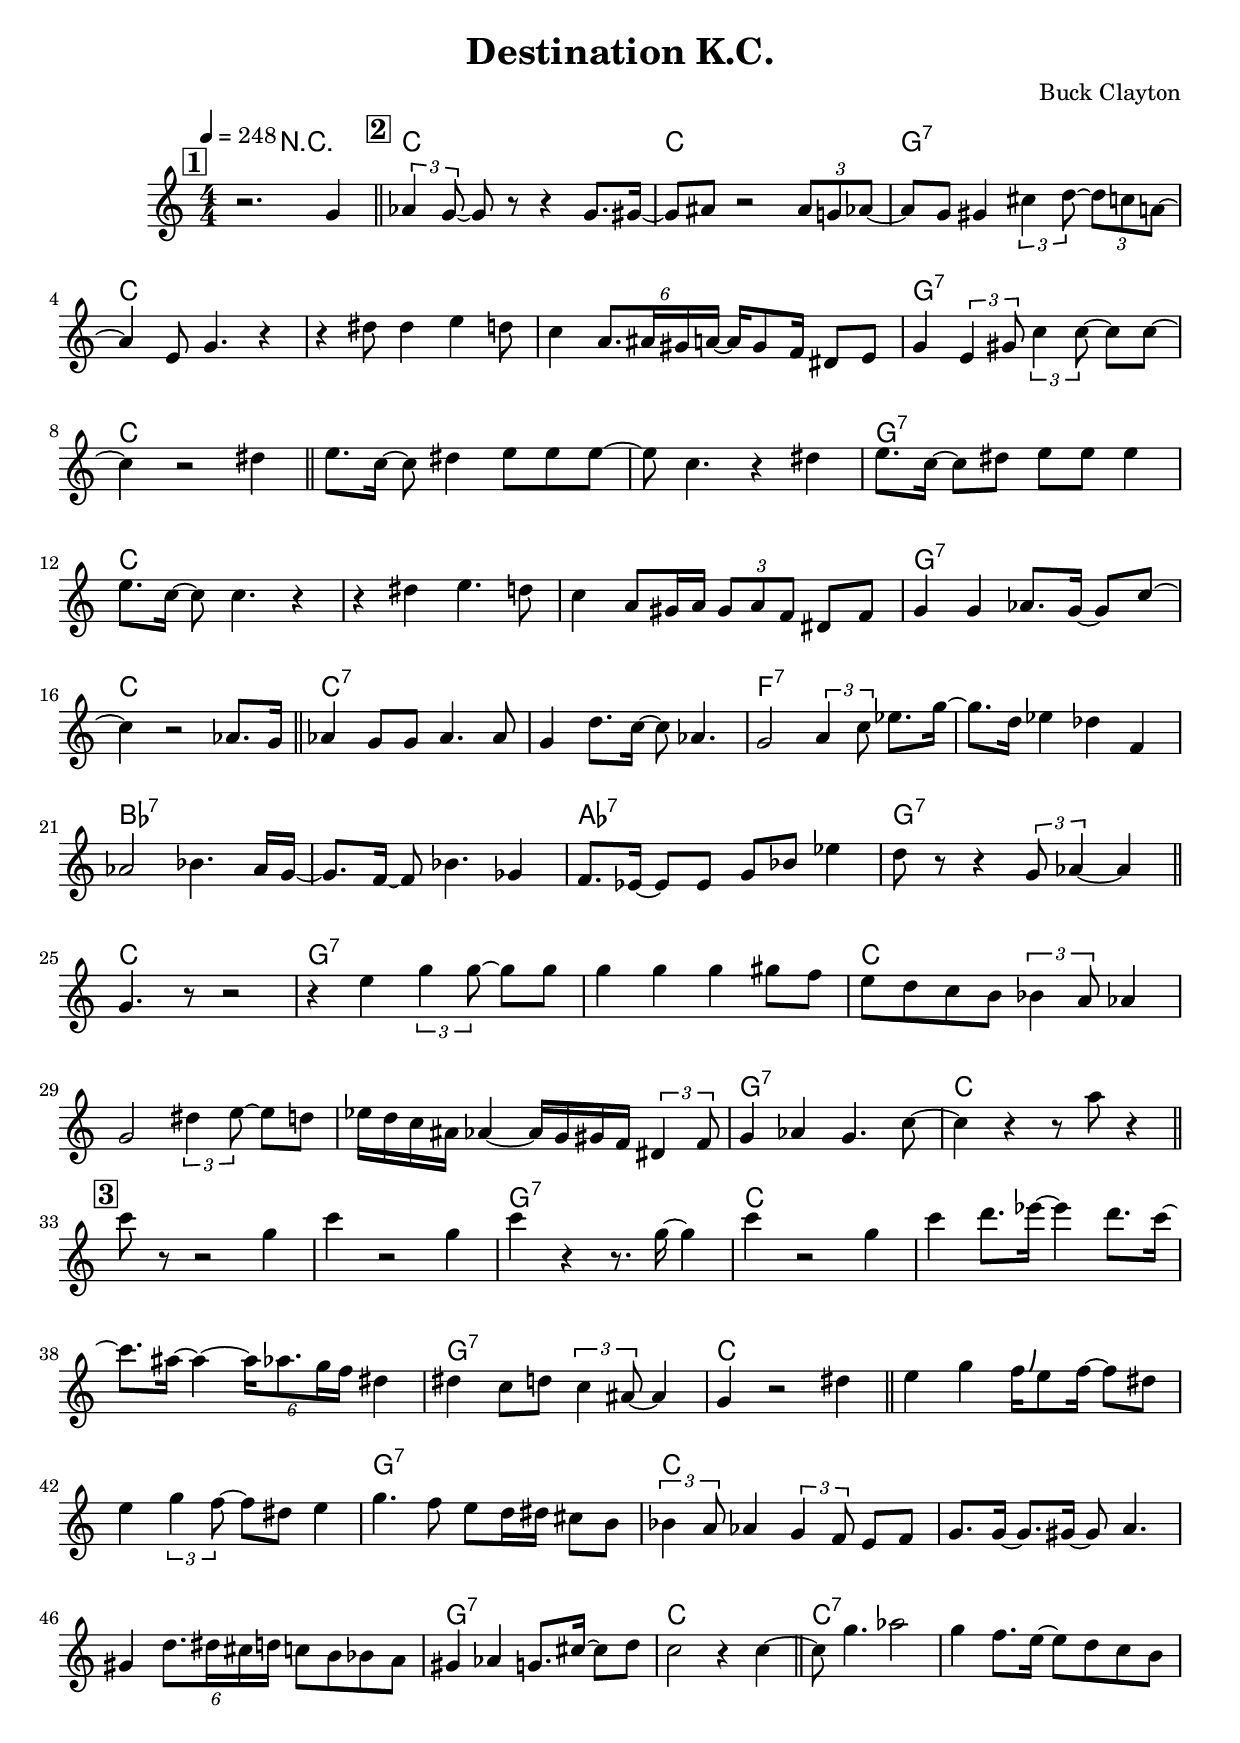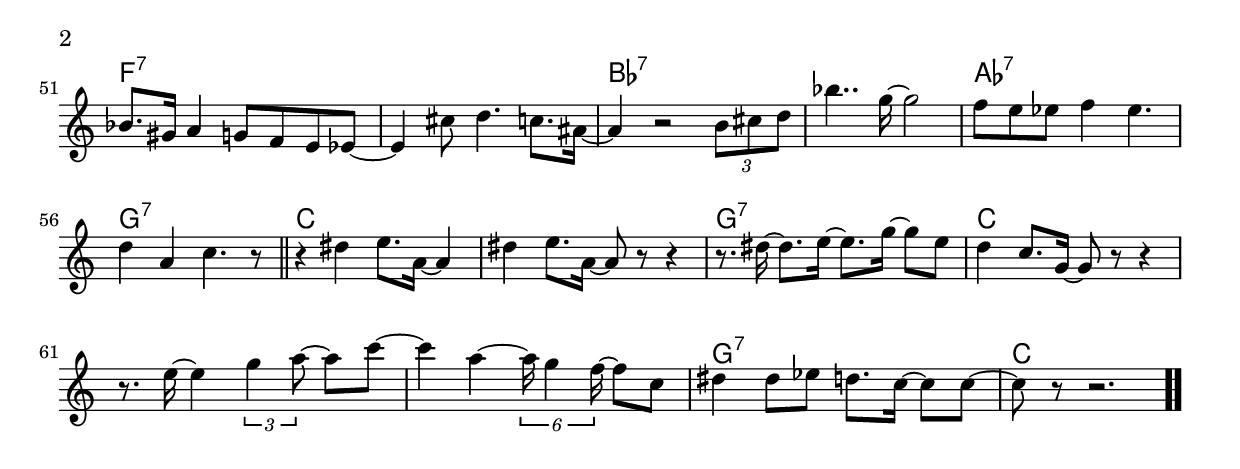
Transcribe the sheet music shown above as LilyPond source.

\version "2.13.2"

#(ly:set-option 'point-and-click #f)

\header {
  title = "Destination K.C."
  composer = "Buck Clayton"
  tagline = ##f
}
global =
{
    \override Staff.TimeSignature #'style = #'()
    \time 4/4
    \clef "treble"
    \key c \major
    \override Rest #'direction = #'0
    \override MultiMeasureRest #'staff-position = #0
}
\score
{
<<
    \transpose c' c'

    \new ChordNames { \chords {
      \set majorSevenSymbol = \markup { "maj7" }
      \set minorChordModifier = \markup { \char ##x2013 }
      | s2 r4 s4 
      | c1 | c1 | g1:7 | c1 | s1 | s1 | g1:7 | c1 
      | s1 | s1 | g1:7 | c1 | s1 | s1 | g1:7 | c1 
      | c1:7 | s1 | f1:7 | s1 | bes1:7 | s1 | aes1:7 | g1:7 
      | c1 | g1:7 | s1 | c1 | s1 | s1 | g1:7 | c1 
      | s1 | s1 | g1:7 | c1 | s1 | s1 | g1:7 | c1 
      | s1 | s1 | g1:7 | c1 | s1 | s1 | g1:7 | c1 
      | c1:7 | s1 | f1:7 | s1 | bes1:7 | s1 | aes1:7 | g1:7 
      | c1 | s1 | g1:7 | c1 | s1 | s1 | g1:7 | c1|
      }
      }

    \new Staff
    <<
    \transpose c' c'

    {
      \global
  		%\override Score.MetronomeMark #'transparent = ##t
  		%\override Score.MetronomeMark #'stencil = ##f
  		
  		\override HorizontalBracket #'direction = #UP
  		\override HorizontalBracket #'bracket-flare = #'(0 . 0)
  		
  		\override TextSpanner #'dash-fraction = #1.0
  		\override TextSpanner #'bound-details #'left #'text = \markup{ \concat{\draw-line #'(0 . -1.0) \draw-line #'(1.0 . 0) }}
  		\override TextSpanner #'bound-details #'right #'text = \markup{ \concat{ \draw-line #'(1.0 . 0) \draw-line #'(0 . -1.0) }}
          \set Score.markFormatter = #format-mark-box-numbers


      \tempo 4 = 248
      \set Score.currentBarNumber = #0
     
      \bar "||" \mark \default r2. g'4 
      \bar "||" \mark \default \tuplet 3/2 {aes'4 g'8~} g'8 r8 r4 g'8. gis'16~ 
      | gis'8 ais'8 r2 \tuplet 3/2 {ais'8 g'8 aes'8~} 
      | aes'8 g'8 gis'4 \tuplet 3/2 {cis''4 d''8~} \tuplet 3/2 {d''8 c''8 a'8~} 
      | a'4 e'8 g'4. r4 
      | r4 dis''8 dis''4 e''4 d''8 
      | c''4 \tuplet 6/4 {a'8. ais'16 gis'16 a'16~} a'16 gis'8 f'16 dis'8 e'8 
      | g'4 \tuplet 3/2 {e'4 gis'8} \tuplet 3/2 {c''4 c''8~} c''8 c''8~ 
      | c''4 r2 dis''4 
      \bar "||" e''8. c''16~ c''8 dis''4 e''8 e''8 e''8~ 
      | e''8 c''4. r4 dis''4 
      | e''8. c''16~ c''8 dis''8 e''8 e''8 e''4 
      | e''8. c''16~ c''8 c''4. r4 
      | r4 dis''4 e''4. d''8 
      | c''4 a'8 gis'16 a'16 \tuplet 3/2 {gis'8 a'8 f'8} dis'8 f'8 
      | g'4 g'4 aes'8. g'16~ g'8 c''8~ 
      | c''4 r2 aes'8. g'16 
      \bar "||" aes'4 g'8 g'8 aes'4. aes'8 
      | g'4 d''8. c''16~ c''8 aes'4. 
      | g'2 \tuplet 3/2 {a'4 c''8} es''8. g''16~ 
      | g''8. d''16 es''4 des''4 f'4 
      | aes'2 bes'4. aes'16 g'16~ 
      | g'8. f'16~ f'8 bes'4. ges'4 
      | f'8. es'16~ es'8 es'8 g'8 bes'8 es''4 
      | d''8 r8 r4 \tuplet 3/2 {g'8 aes'4~} aes'4 
      \bar "||" g'4. r8 r2 
      | r4 e''4 \tuplet 3/2 {g''4 g''8~} g''8 g''8 
      | g''4 g''4 g''4 gis''8 f''8 
      | e''8 d''8 c''8 b'8 \tuplet 3/2 {bes'4 a'8} aes'4 
      | g'2 \tuplet 3/2 {dis''4 e''8~} e''8 d''8 
      | es''16 d''16 c''16 ais'16 aes'4~ aes'16 g'16 gis'16 f'16 \tuplet 3/2 {dis'4 f'8} 
      | g'4 aes'4 g'4. c''8~ 
      | c''4 r4 r8 a''8 r4 
      \bar "||" \mark \default c'''8 r8 r2 g''4 
      | c'''4 r2 g''4 
      | c'''4 r4 r8. g''16~ g''4 
      | c'''4 r2 g''4 
      | c'''4 d'''8. es'''16~ es'''4 d'''8. c'''16~ 
      | c'''8. ais''16~ ais''4~ \tuplet 6/4 {ais''16 aes''8. g''16 f''16} dis''4 
      | dis''4 c''8 d''8 \tuplet 3/2 {c''4 ais'8~} ais'4 
      | g'4 r2 dis''4 
      \bar "||" e''4 g''4 f''16\bendAfter #+4  e''8 f''16~ f''8 dis''8 
      | e''4 \tuplet 3/2 {g''4 f''8~} f''8 dis''8 e''4 
      | g''4. f''8 e''8 d''16 dis''16 cis''8 b'8 
      | \tuplet 3/2 {bes'4 a'8} aes'4 \tuplet 3/2 {g'4 f'8} e'8 f'8 
      | g'8. g'16~ g'8. gis'16~ gis'8 a'4. 
      | gis'4 \tuplet 6/4 {d''8. dis''16 cis''16 d''16} c''8 b'8 bes'8 a'8 
      | gis'4 aes'4 g'8. cis''16~ cis''8 d''8 
      | c''2 r4 c''4~ 
      \bar "||" c''8 g''4. aes''2 
      | g''4 f''8. e''16~ e''8 d''8 c''8 b'8 
      | bes'8. gis'16 a'4 g'8 f'8 e'8 es'8~ 
      | es'4 cis''8 d''4. c''8. ais'16~ 
      | ais'4 r2 \tuplet 3/2 {b'8 cis''8 d''8} 
      | bes''4.. g''16~ g''2 
      | f''8 e''8 es''8 f''4 es''4. 
      | d''4 a'4 c''4. r8 
      \bar "||" r4 dis''4 e''8. a'16~ a'4 
      | dis''4 e''8. a'16~ a'8 r8 r4 
      | r8. dis''16~ dis''8. e''16~ e''8. g''16~ g''8 e''8 
      | d''4 c''8. g'16~ g'8 r8 r4 
      | r8. e''16~ e''4 \tuplet 3/2 {g''4 a''8~} a''8 c'''8~ 
      | c'''4 a''4~ \tuplet 6/4 {a''16 g''4 f''16~} f''8 c''8 
      | dis''4 dis''8 es''8 d''8. c''16~ c''8 c''8~ 
      | c''8 r8 r2.\bar  ".."
    }
    >>
>>    
}
